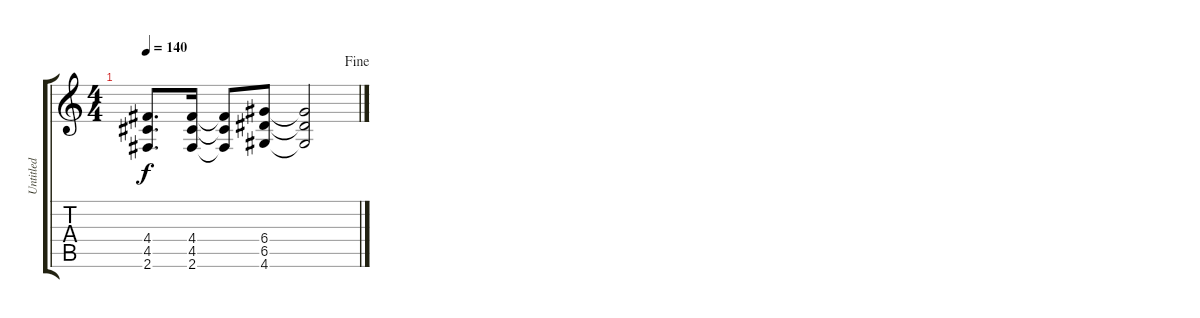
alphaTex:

\track ("Untitled" "Untitled") {instrument acousticguitarnylon}
\staff {score tabs}
\tuning (E4 B3 G3 D3 A2 E2) {hide}
\ts (4 4)
\jump fine
\tempo 140
\clef g2
\ks c
(4.4 4.5 2.6).8{d dy f} (4.4 4.5 2.6).16 (4.4{t} 4.5{t} 2.6{t}).8 (6.4 6.5 4.6).8 (6.4{t} 6.5{t} 4.6{t}).2
